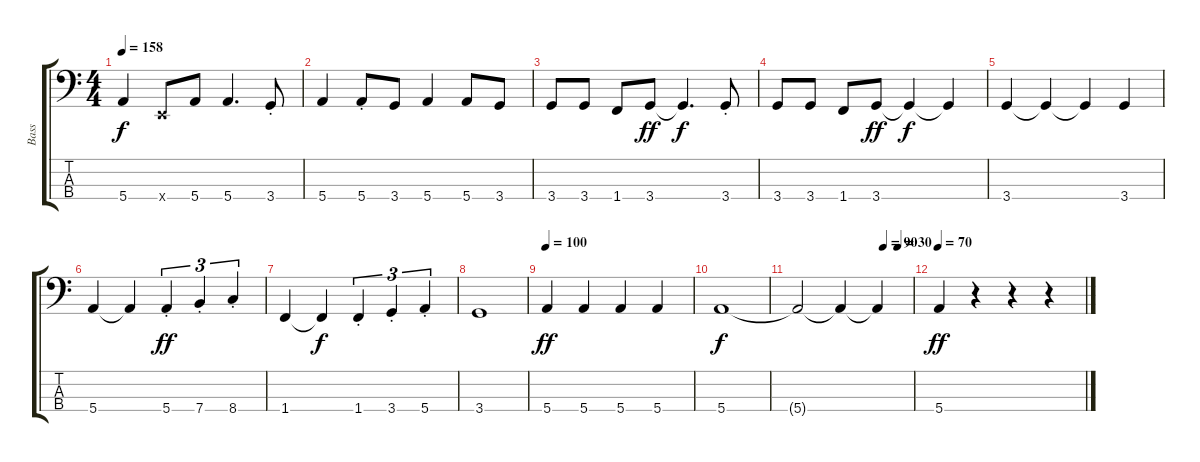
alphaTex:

\track ("Bass" "Bass") {instrument electricbassfinger}
\staff {score tabs}
\tuning (G2 D2 A1 E1) {hide}
\ts (4 4)
\tempo 158
\clef f4
\ks c
5.4.4{dy f} 0.4{x}.8 5.4.8 5.4.4{d} 3.4{st}.8 |
5.4.4 5.4{st}.8 3.4.8 5.4.4 5.4.8 3.4.8 |
3.4.8 3.4.8 1.4.8 3.4.8{dy ff} 3.4{t}.4{d dy f} 3.4{st}.8 |
3.4.8 3.4.8 1.4.8 3.4.8{dy ff} 3.4{t}.4{dy f} 3.4{t}.4 |
3.4.4 3.4{t}.4 3.4{t}.4 3.4.4 |
5.4.4 5.4{t}.4 5.4{st}.4{tu (3 2) dy ff} 7.4{st}.4{tu (3 2)} 8.4{st}.4{tu (3 2)} |
1.4.4 1.4{t}.4{dy f} 1.4{st}.4{tu (3 2)} 3.4{st}.4{tu (3 2)} 5.4{st}.4{tu (3 2)} |
3.4.1 |
\tempo 100
5.4.4{dy ff} 5.4.4 5.4.4 5.4.4 |
5.4.1{dy f} |
\tempo (30 0.875)
\tempo (90 0.75)
5.4{t}.2 5.4{t}.4 5.4{t}.4 |
\tempo 70
5.4.4{dy ff} r.4 r.4 r.4
